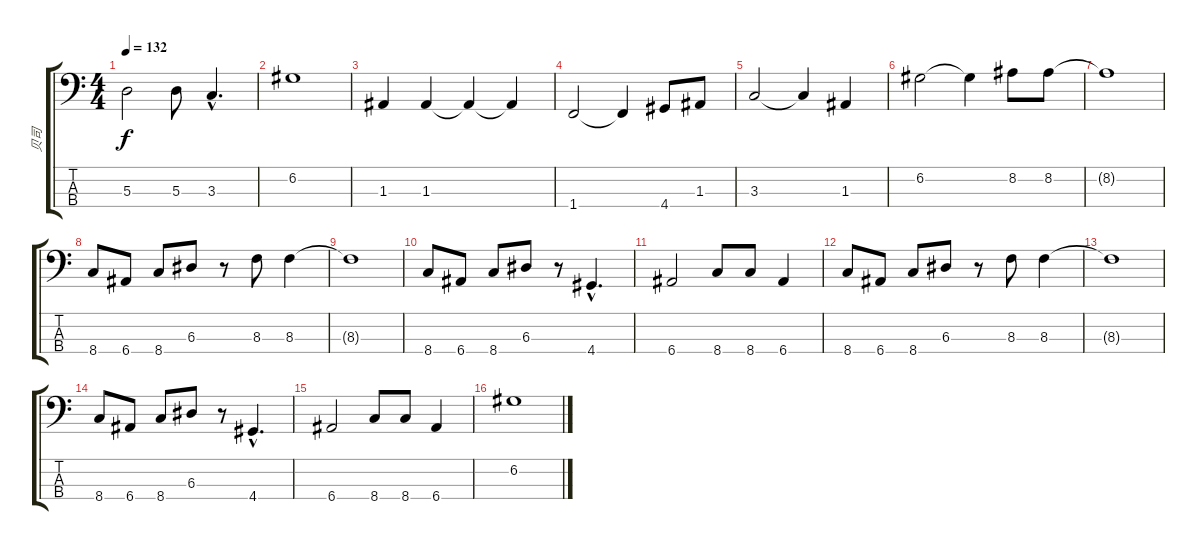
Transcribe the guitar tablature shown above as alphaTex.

\track ("贝司" "贝司") {instrument acousticbass}
\staff {score tabs}
\tuning (G2 D2 A1 E1) {hide}
\ts (4 4)
\tempo 132
\clef f4
\ks c
5.3.2{dy f} 5.3.8 3.3{hac}.4{d} |
6.2.1 |
1.3.4 1.3.4 1.3{t}.4 1.3{t}.4 |
1.4.2 1.4{t}.4 4.4.8 1.3.8 |
3.3.2 3.3{t}.4 1.3.4 |
6.2.2 6.2{t}.4 8.2.8 8.2.8 |
8.2{t}.1 |
8.4.8 6.4.8 8.4.8 6.3.8 r.8 8.3.8 8.3.4 |
8.3{t}.1 |
8.4.8 6.4.8 8.4.8 6.3.8 r.8 4.4{hac}.4{d} |
6.4.2 8.4.8 8.4.8 6.4.4 |
8.4.8 6.4.8 8.4.8 6.3.8 r.8 8.3.8 8.3.4 |
8.3{t}.1 |
8.4.8 6.4.8 8.4.8 6.3.8 r.8 4.4{hac}.4{d} |
6.4.2 8.4.8 8.4.8 6.4.4 |
6.2.1
